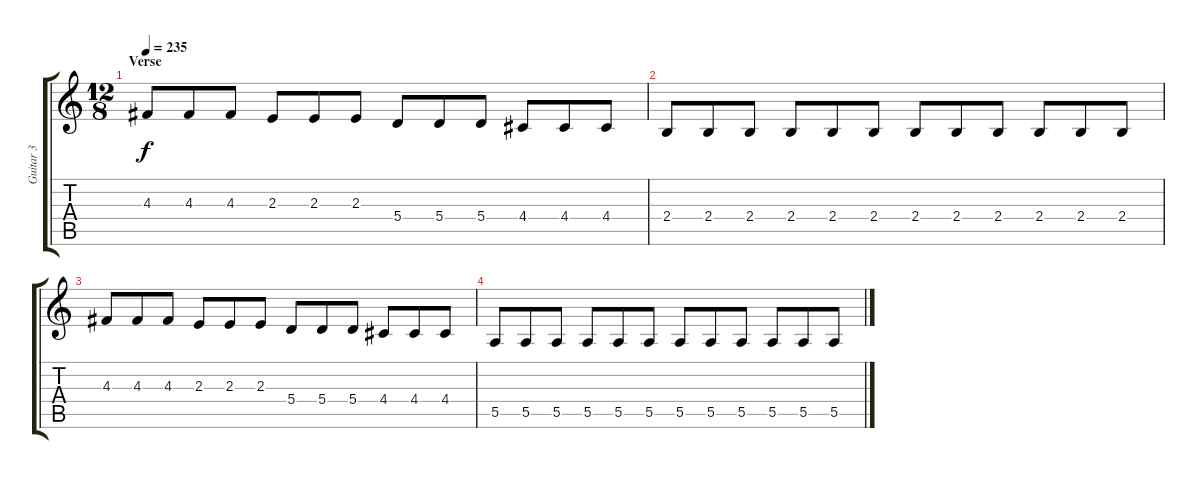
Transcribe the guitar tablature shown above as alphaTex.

\track ("Guitar 3" "Guitar 3") {instrument distortionguitar}
\staff {score tabs}
\tuning (B3 Gb3 D3 A2 E2 B1) {hide}
\ts (12 8)
\section ("" "Verse")
\tempo 235
\clef g2
\ks c
4.3.8{dy f} 4.3.8 4.3.8 2.3.8 2.3.8 2.3.8 5.4.8 5.4.8 5.4.8 4.4.8 4.4.8 4.4.8 |
2.4.8 2.4.8 2.4.8 2.4.8 2.4.8 2.4.8 2.4.8 2.4.8 2.4.8 2.4.8 2.4.8 2.4.8 |
4.3.8 4.3.8 4.3.8 2.3.8 2.3.8 2.3.8 5.4.8 5.4.8 5.4.8 4.4.8 4.4.8 4.4.8 |
5.5.8 5.5.8 5.5.8 5.5.8 5.5.8 5.5.8 5.5.8 5.5.8 5.5.8 5.5.8 5.5.8 5.5.8
